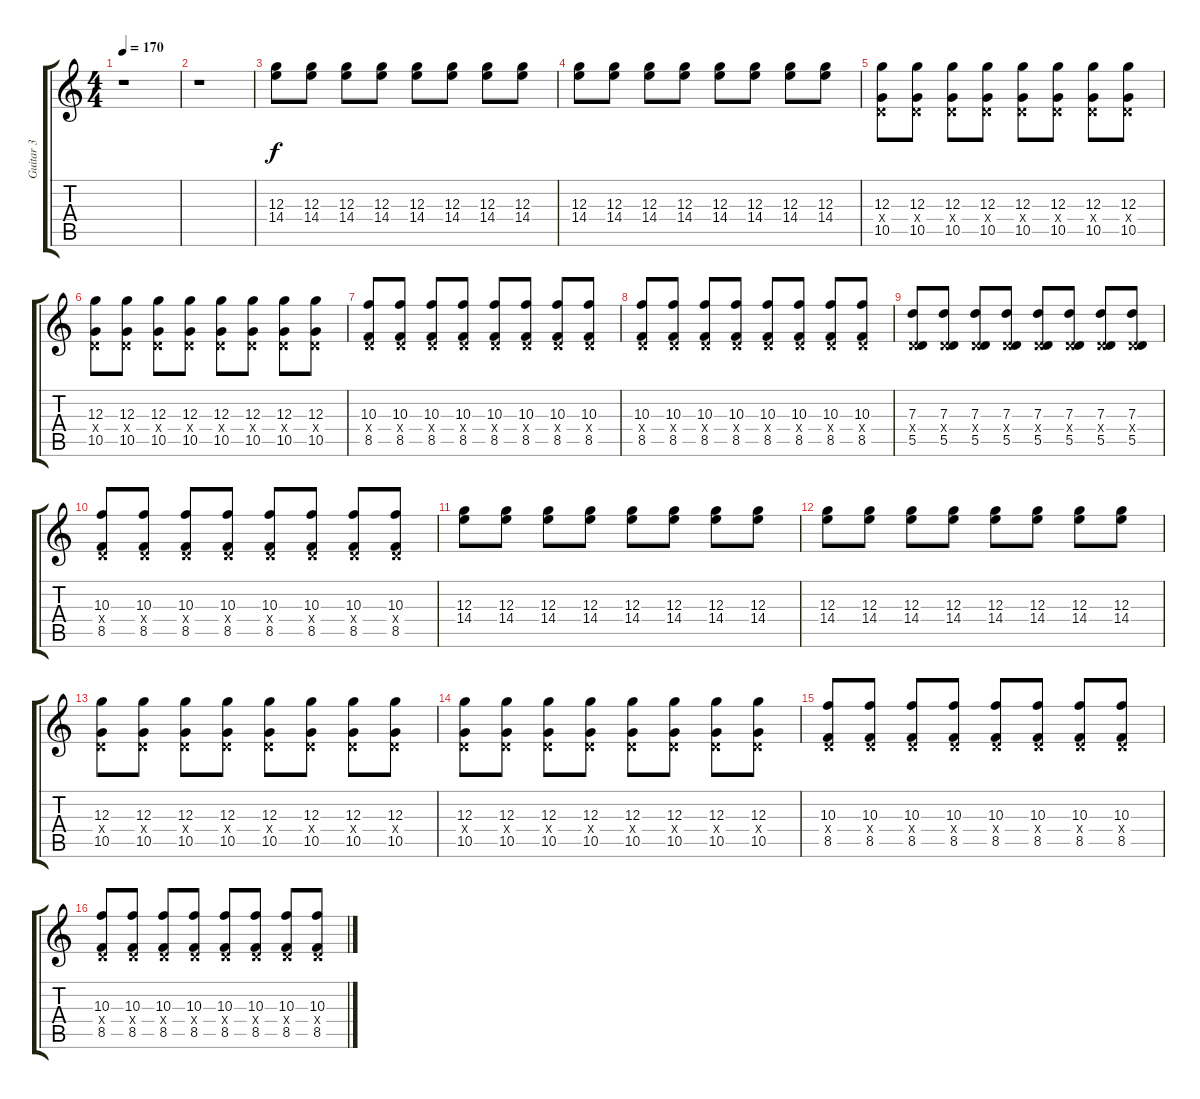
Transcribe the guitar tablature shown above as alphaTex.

\track ("Guitar 3" "Guitar 3") {instrument distortionguitar}
\staff {score tabs}
\tuning (E4 B3 G3 D3 A2 E2) {hide}
\ts (4 4)
\tempo 170
\clef g2
\ks c
r.1{dy f} |
r.1 |
(12.3 14.4).8 (12.3 14.4).8 (12.3 14.4).8 (12.3 14.4).8 (12.3 14.4).8 (12.3 14.4).8 (12.3 14.4).8 (12.3 14.4).8 |
(12.3 14.4).8 (12.3 14.4).8 (12.3 14.4).8 (12.3 14.4).8 (12.3 14.4).8 (12.3 14.4).8 (12.3 14.4).8 (12.3 14.4).8 |
(12.3 0.4{x} 10.5).8 (12.3 0.4{x} 10.5).8 (12.3 0.4{x} 10.5).8 (12.3 0.4{x} 10.5).8 (12.3 0.4{x} 10.5).8 (12.3 0.4{x} 10.5).8 (12.3 0.4{x} 10.5).8 (12.3 0.4{x} 10.5).8 |
(12.3 0.4{x} 10.5).8 (12.3 0.4{x} 10.5).8 (12.3 0.4{x} 10.5).8 (12.3 0.4{x} 10.5).8 (12.3 0.4{x} 10.5).8 (12.3 0.4{x} 10.5).8 (12.3 0.4{x} 10.5).8 (12.3 0.4{x} 10.5).8 |
(10.3 0.4{x} 8.5).8 (10.3 0.4{x} 8.5).8 (10.3 0.4{x} 8.5).8 (10.3 0.4{x} 8.5).8 (10.3 0.4{x} 8.5).8 (10.3 0.4{x} 8.5).8 (10.3 0.4{x} 8.5).8 (10.3 0.4{x} 8.5).8 |
(10.3 0.4{x} 8.5).8 (10.3 0.4{x} 8.5).8 (10.3 0.4{x} 8.5).8 (10.3 0.4{x} 8.5).8 (10.3 0.4{x} 8.5).8 (10.3 0.4{x} 8.5).8 (10.3 0.4{x} 8.5).8 (10.3 0.4{x} 8.5).8 |
(7.3 0.4{x} 5.5).8 (7.3 0.4{x} 5.5).8 (7.3 0.4{x} 5.5).8 (7.3 0.4{x} 5.5).8 (7.3 0.4{x} 5.5).8 (7.3 0.4{x} 5.5).8 (7.3 0.4{x} 5.5).8 (7.3 0.4{x} 5.5).8 |
(10.3 0.4{x} 8.5).8 (10.3 0.4{x} 8.5).8 (10.3 0.4{x} 8.5).8 (10.3 0.4{x} 8.5).8 (10.3 0.4{x} 8.5).8 (10.3 0.4{x} 8.5).8 (10.3 0.4{x} 8.5).8 (10.3 0.4{x} 8.5).8 |
(12.3 14.4).8 (12.3 14.4).8 (12.3 14.4).8 (12.3 14.4).8 (12.3 14.4).8 (12.3 14.4).8 (12.3 14.4).8 (12.3 14.4).8 |
(12.3 14.4).8 (12.3 14.4).8 (12.3 14.4).8 (12.3 14.4).8 (12.3 14.4).8 (12.3 14.4).8 (12.3 14.4).8 (12.3 14.4).8 |
(12.3 0.4{x} 10.5).8 (12.3 0.4{x} 10.5).8 (12.3 0.4{x} 10.5).8 (12.3 0.4{x} 10.5).8 (12.3 0.4{x} 10.5).8 (12.3 0.4{x} 10.5).8 (12.3 0.4{x} 10.5).8 (12.3 0.4{x} 10.5).8 |
(12.3 0.4{x} 10.5).8 (12.3 0.4{x} 10.5).8 (12.3 0.4{x} 10.5).8 (12.3 0.4{x} 10.5).8 (12.3 0.4{x} 10.5).8 (12.3 0.4{x} 10.5).8 (12.3 0.4{x} 10.5).8 (12.3 0.4{x} 10.5).8 |
(10.3 0.4{x} 8.5).8{volume 12} (10.3 0.4{x} 8.5).8 (10.3 0.4{x} 8.5).8 (10.3 0.4{x} 8.5).8 (10.3 0.4{x} 8.5).8 (10.3 0.4{x} 8.5).8 (10.3 0.4{x} 8.5).8 (10.3 0.4{x} 8.5).8 |
(10.3 0.4{x} 8.5).8 (10.3 0.4{x} 8.5).8 (10.3 0.4{x} 8.5).8 (10.3 0.4{x} 8.5).8 (10.3 0.4{x} 8.5).8 (10.3 0.4{x} 8.5).8 (10.3 0.4{x} 8.5).8 (10.3 0.4{x} 8.5).8
